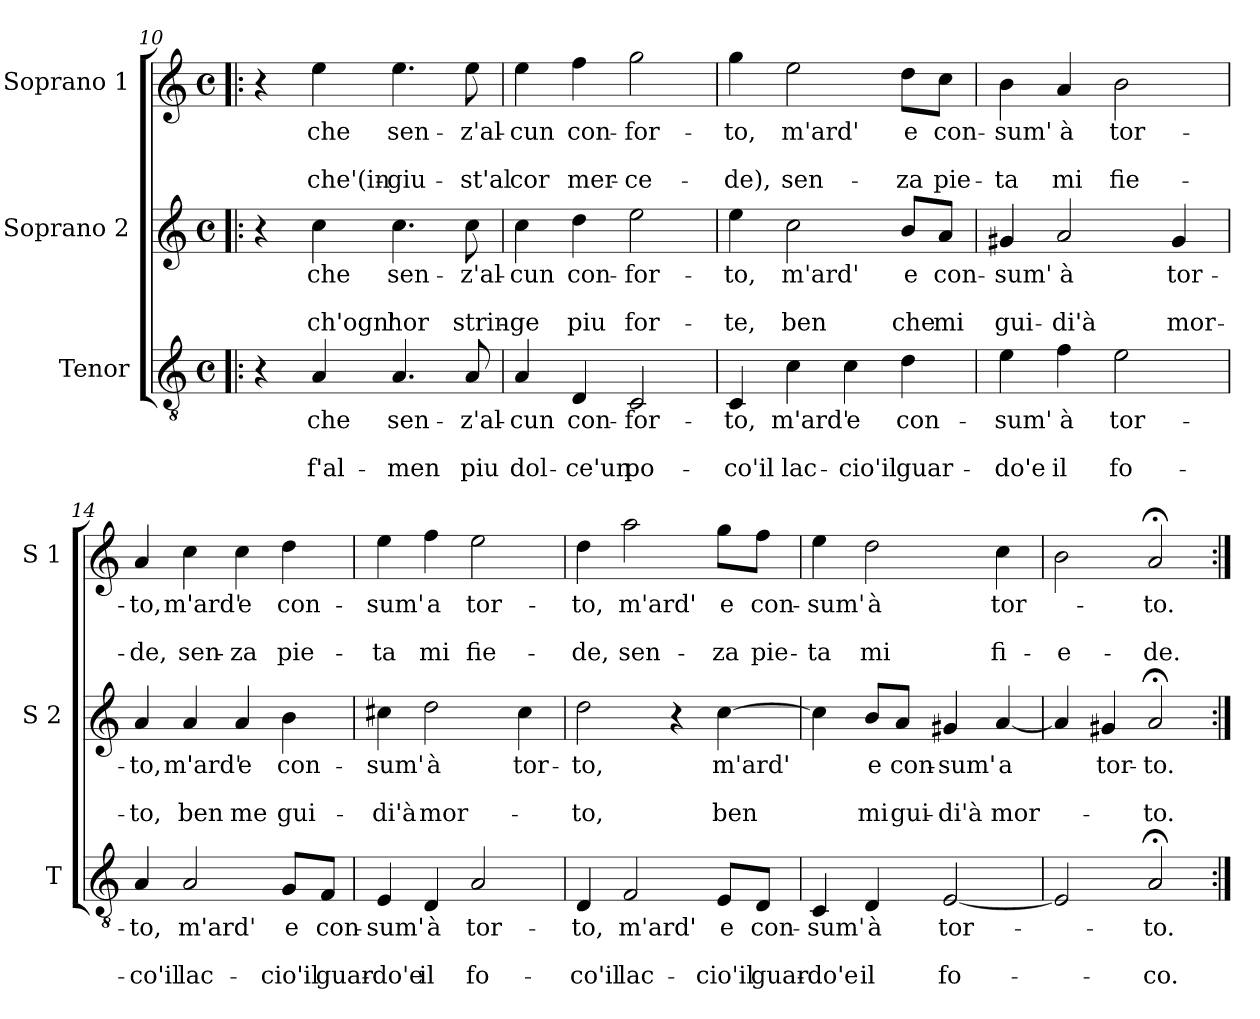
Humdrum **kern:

**kern	**text	**text	**text	**kern	**text	**text	**text	**kern	**text	**text	**text
*part3	*part3	*part3	*part3	*part2	*part2	*part2	*part2	*part1	*part1	*part1	*part1
*staff3	*staff3	*staff3	*staff3	*staff2	*staff2	*staff2	*staff2	*staff1	*staff1	*staff1	*staff1
*I"Tenor	*	*	*	*I"Soprano 2	*	*	*	*I"Soprano 1	*	*	*
*I'T	*	*	*	*I'S 2	*	*	*	*I'S 1	*	*	*
!!LO:PB:g=z
*clefGv2	*	*	*	*clefG2	*	*	*	*clefG2	*	*	*
*k[]	*	*	*	*k[]	*	*	*	*k[]	*	*	*
*C:	*	*	*	*C:	*	*	*	*C:	*	*	*
*M4/4	*	*	*	*M4/4	*	*	*	*M4/4	*	*	*
*met(c)	*	*	*	*met(c)	*	*	*	*met(c)	*	*	*
=10!|:	=10!|:	=10!|:	=10!|:	=10!|:	=10!|:	=10!|:	=10!|:	=10!|:	=10!|:	=10!|:	=10!|:
4r	.	.	.	4r	.	.	.	4r	.	.	.
!	!LO:LY:b	!	!LO:LY:b	!	!LO:LY:b	!	!LO:LY:b	!	!LO:LY:b	!	!LO:LY:b
4A/	che	.	f'al-	4cc\	che	.	ch'ogn'	4ee\	che	.	che'(in-
!	!LO:LY:b	!	!LO:LY:b	!	!LO:LY:b	!	!LO:LY:b	!	!LO:LY:b	!	!LO:LY:b
4.A/	sen-	.	-men	4.cc\	sen-	.	hor	4.ee\	sen-	.	-giu-
!	!LO:LY:b	!	!LO:LY:b	!	!LO:LY:b	!	!LO:LY:b	!	!LO:LY:b	!	!LO:LY:b
8A/	-z'al-	.	piu	8cc\	-z'al-	.	strin-	8ee\	-z'al-	.	-st'al
=11	=11	=11	=11	=11	=11	=11	=11	=11	=11	=11	=11
!	!LO:LY:b	!	!LO:LY:b	!	!LO:LY:b	!	!LO:LY:b	!	!LO:LY:b	!	!LO:LY:b
4A/	-cun	.	dol-	4cc\	-cun	.	-ge	4ee\	-cun	.	cor
!	!LO:LY:b	!	!LO:LY:b	!	!LO:LY:b	!	!LO:LY:b	!	!LO:LY:b	!	!LO:LY:b
4D/	con-	.	-ce'un	4dd\	con-	.	piu	4ff\	con-	.	mer-
!	!LO:LY:b	!	!LO:LY:b	!	!LO:LY:b	!	!LO:LY:b	!	!LO:LY:b	!	!LO:LY:b
2C/	-for-	.	po-	2ee\	-for-	.	for-	2gg\	-for-	.	-ce-
=12	=12	=12	=12	=12	=12	=12	=12	=12	=12	=12	=12
!	!LO:LY:b	!	!LO:LY:b	!	!LO:LY:b	!	!LO:LY:b	!	!LO:LY:b	!	!LO:LY:b
4C/	-to,	.	-co'il	4ee\	-to,	.	-te,	4gg\	-to,	.	-de),
!	!LO:LY:b	!	!LO:LY:b	!	!LO:LY:b	!	!LO:LY:b	!	!LO:LY:b	!	!LO:LY:b
4c\	m'ard'	.	lac-	2cc\	m'ard'	.	ben	2ee\	m'ard'	.	sen-
!	!LO:LY:b	!	!LO:LY:b	!	!	!	!	!	!	!	!
4c\	e	.	-cio'il	.	.	.	.	.	.	.	.
!	!LO:LY:b	!	!LO:LY:b	!	!LO:LY:b	!	!LO:LY:b	!	!LO:LY:b	!	!LO:LY:b
4d\	con-	.	guar-	8b/L	e	.	che	8dd\L	e	.	-za
!	!	!	!	!	!LO:LY:b	!	!LO:LY:b	!	!LO:LY:b	!	!LO:LY:b
.	.	.	.	8a/J	con-	.	mi	8cc\J	con-	.	pie-
=13	=13	=13	=13	=13	=13	=13	=13	=13	=13	=13	=13
!	!LO:LY:b	!	!LO:LY:b	!	!LO:LY:b	!	!LO:LY:b	!	!LO:LY:b	!	!LO:LY:b
4e\	-sum'	.	-do'e	4g#X/	-sum'	.	gui-	4b\	-sum'	.	-ta
!	!LO:LY:b	!	!LO:LY:b	!	!LO:LY:b	!	!LO:LY:b	!	!LO:LY:b	!	!LO:LY:b
4f\	à	.	il	2a/	à	.	-di'à	4a/	à	.	mi
!	!LO:LY:b	!	!LO:LY:b	!	!	!	!	!	!LO:LY:b	!	!LO:LY:b
2e\	tor-	.	fo-	.	.	.	.	2b\	tor-	.	fie-
!	!	!	!	!	!LO:LY:b	!	!LO:LY:b	!	!	!	!
.	.	.	.	4g#/	tor-	.	mor-	.	.	.	.
=14	=14	=14	=14	=14	=14	=14	=14	=14	=14	=14	=14
!	!LO:LY:b	!	!LO:LY:b	!	!LO:LY:b	!	!LO:LY:b	!	!LO:LY:b	!	!LO:LY:b
4A/	-to,	.	-co'il	4a/	-to,	.	-to,	4a/	-to,	.	-de,
!	!LO:LY:b	!	!LO:LY:b	!	!LO:LY:b	!	!LO:LY:b	!	!LO:LY:b	!	!LO:LY:b
2A/	m'ard'	.	lac-	4a/	m'ard'	.	ben	4cc\	m'ard'	.	sen-
!	!	!	!	!	!LO:LY:b	!	!LO:LY:b	!	!LO:LY:b	!	!LO:LY:b
.	.	.	.	4a/	e	.	me	4cc\	e	.	-za
!	!LO:LY:b	!	!LO:LY:b	!	!LO:LY:b	!	!LO:LY:b	!	!LO:LY:b	!	!LO:LY:b
8G/L	e	.	-cio'il	4b\	con-	.	gui-	4dd\	con-	.	pie-
!	!LO:LY:b	!	!LO:LY:b	!	!	!	!	!	!	!	!
8F/J	con-	.	guar-	.	.	.	.	.	.	.	.
!!LO:LB:g=z
=15	=15	=15	=15	=15	=15	=15	=15	=15	=15	=15	=15
!	!LO:LY:b	!	!LO:LY:b	!	!LO:LY:b	!	!LO:LY:b	!	!LO:LY:b	!	!LO:LY:b
4E/	-sum'	.	-do'e	4cc#X\	-sum'	.	-di'à	4ee\	-sum'	.	-ta
!	!LO:LY:b	!	!LO:LY:b	!	!LO:LY:b	!	!LO:LY:b	!	!LO:LY:b	!	!LO:LY:b
4D/	à	.	il	2dd\	à	.	mor-	4ff\	a	.	mi
!	!LO:LY:b	!	!LO:LY:b	!	!	!	!	!	!LO:LY:b	!	!LO:LY:b
2A/	tor-	.	fo-	.	.	.	.	2ee\	tor-	.	fie-
!	!	!	!	!	!LO:LY:b	!	!	!	!	!	!
.	.	.	.	4cc#\	tor-	.	.	.	.	.	.
=16	=16	=16	=16	=16	=16	=16	=16	=16	=16	=16	=16
!	!LO:LY:b	!	!LO:LY:b	!	!LO:LY:b	!	!LO:LY:b	!	!LO:LY:b	!	!LO:LY:b
4D/	-to,	.	-co'il	2dd\	-to,	.	-to,	4dd\	-to,	.	-de,
!	!LO:LY:b	!	!LO:LY:b	!	!	!	!	!	!LO:LY:b	!	!LO:LY:b
2F/	m'ard'	.	lac-	.	.	.	.	2aa\	m'ard'	.	sen-
.	.	.	.	4r	.	.	.	.	.	.	.
!	!LO:LY:b	!	!LO:LY:b	!	!LO:LY:b	!	!LO:LY:b	!	!LO:LY:b	!	!LO:LY:b
8E/L	e	.	-cio'il	[4cc\	m'ard'	.	ben	8gg\L	e	.	-za
!	!LO:LY:b	!	!LO:LY:b	!	!	!	!	!	!LO:LY:b	!	!LO:LY:b
8D/J	con-	.	guar-	.	.	.	.	8ff\J	con-	.	pie-
=17	=17	=17	=17	=17	=17	=17	=17	=17	=17	=17	=17
!	!LO:LY:b	!	!LO:LY:b	!	!	!	!	!	!LO:LY:b	!	!LO:LY:b
4C/	-sum'	.	-do'e	4cc\]	.	.	.	4ee\	-sum'	.	-ta
!	!LO:LY:b	!	!LO:LY:b	!	!LO:LY:b	!	!LO:LY:b	!	!LO:LY:b	!	!LO:LY:b
4D/	à	.	il	8b/L	e	.	mi	2dd\	à	.	mi
!	!	!	!	!	!LO:LY:b	!	!LO:LY:b	!	!	!	!
.	.	.	.	8a/J	con-	.	gui-	.	.	.	.
!	!LO:LY:b	!	!LO:LY:b	!	!LO:LY:b	!	!LO:LY:b	!	!	!	!
[2E/	tor-	.	fo-	4g#X/	-sum'	.	-di'à	.	.	.	.
!	!	!	!	!	!LO:LY:b	!	!LO:LY:b	!	!LO:LY:b	!	!LO:LY:b
.	.	.	.	[4a/	a	.	mor-	4cc\	tor-	.	fi-
=18	=18	=18	=18	=18	=18	=18	=18	=18	=18	=18	=18
!	!	!	!	!	!	!	!	!	!	!	!LO:LY:b
2E/]	.	.	.	4a/]	.	.	.	2b\	.	.	-e-
!	!	!	!	!	!LO:LY:b	!	!	!	!	!	!
.	.	.	.	4g#X/	tor-	.	.	.	.	.	.
!	!LO:LY:b	!	!LO:LY:b	!	!LO:LY:b	!	!LO:LY:b	!	!LO:LY:b	!	!LO:LY:b
2A;</	-to.	.	-co.	2a;</	-to.	.	-to.	2a;</	-to.	.	-de.
=:|!	=:|!	=:|!	=:|!	=:|!	=:|!	=:|!	=:|!	=:|!	=:|!	=:|!	=:|!
*-	*-	*-	*-	*-	*-	*-	*-	*-	*-	*-	*-
